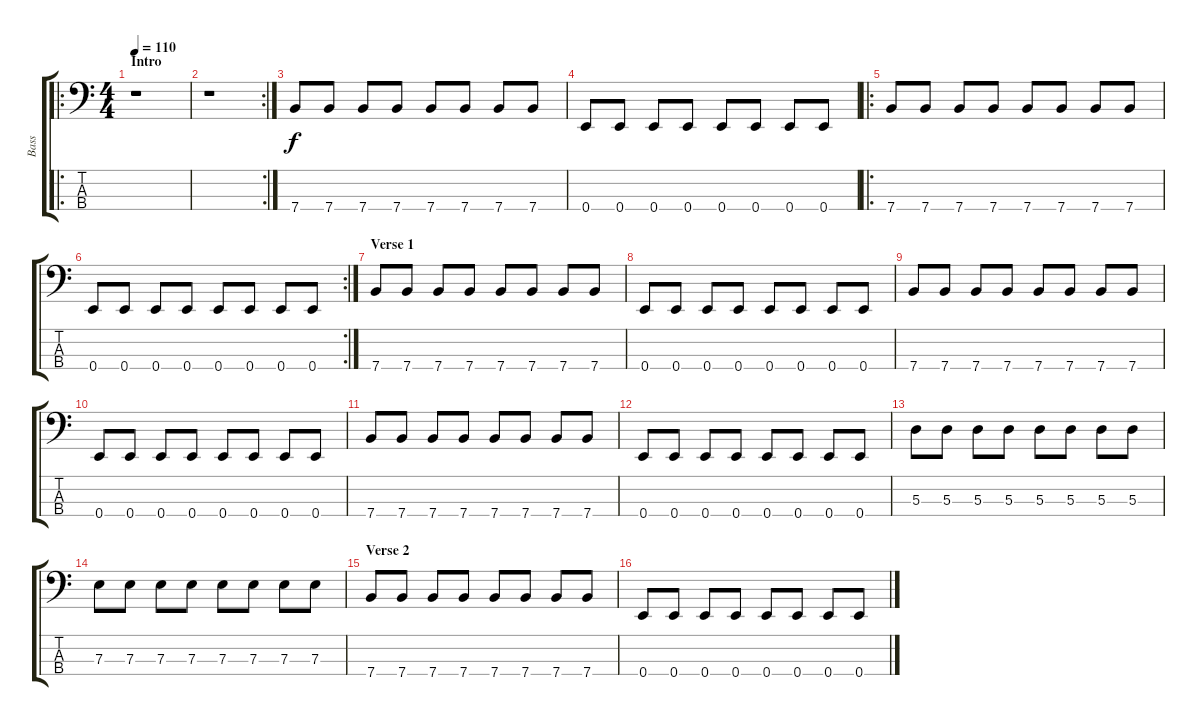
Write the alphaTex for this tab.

\track ("Bass" "Bass") {instrument fretlessbass}
\staff {score tabs}
\tuning (G2 D2 A1 E1) {hide}
\ro
\ts (4 4)
\section ("" "Intro")
\tempo 110
\clef f4
\ks c
r.1{dy f instrument fretlessbass} |
\rc 2
r.1 |
7.4.8 7.4.8 7.4.8 7.4.8 7.4.8 7.4.8 7.4.8 7.4.8 |
0.4.8 0.4.8 0.4.8 0.4.8 0.4.8 0.4.8 0.4.8 0.4.8 |
\ro
7.4.8 7.4.8 7.4.8 7.4.8 7.4.8 7.4.8 7.4.8 7.4.8 |
\rc 2
0.4.8 0.4.8 0.4.8 0.4.8 0.4.8 0.4.8 0.4.8 0.4.8 |
\section ("" "Verse 1")
7.4.8 7.4.8 7.4.8 7.4.8 7.4.8 7.4.8 7.4.8 7.4.8 |
0.4.8 0.4.8 0.4.8 0.4.8 0.4.8 0.4.8 0.4.8 0.4.8 |
7.4.8 7.4.8 7.4.8 7.4.8 7.4.8 7.4.8 7.4.8 7.4.8 |
0.4.8 0.4.8 0.4.8 0.4.8 0.4.8 0.4.8 0.4.8 0.4.8 |
7.4.8 7.4.8 7.4.8 7.4.8 7.4.8 7.4.8 7.4.8 7.4.8 |
0.4.8 0.4.8 0.4.8 0.4.8 0.4.8 0.4.8 0.4.8 0.4.8 |
5.3.8 5.3.8 5.3.8 5.3.8 5.3.8 5.3.8 5.3.8 5.3.8 |
7.3.8 7.3.8 7.3.8 7.3.8 7.3.8 7.3.8 7.3.8 7.3.8 |
\section ("" "Verse 2")
7.4.8 7.4.8 7.4.8 7.4.8 7.4.8 7.4.8 7.4.8 7.4.8 |
0.4.8 0.4.8 0.4.8 0.4.8 0.4.8 0.4.8 0.4.8 0.4.8
